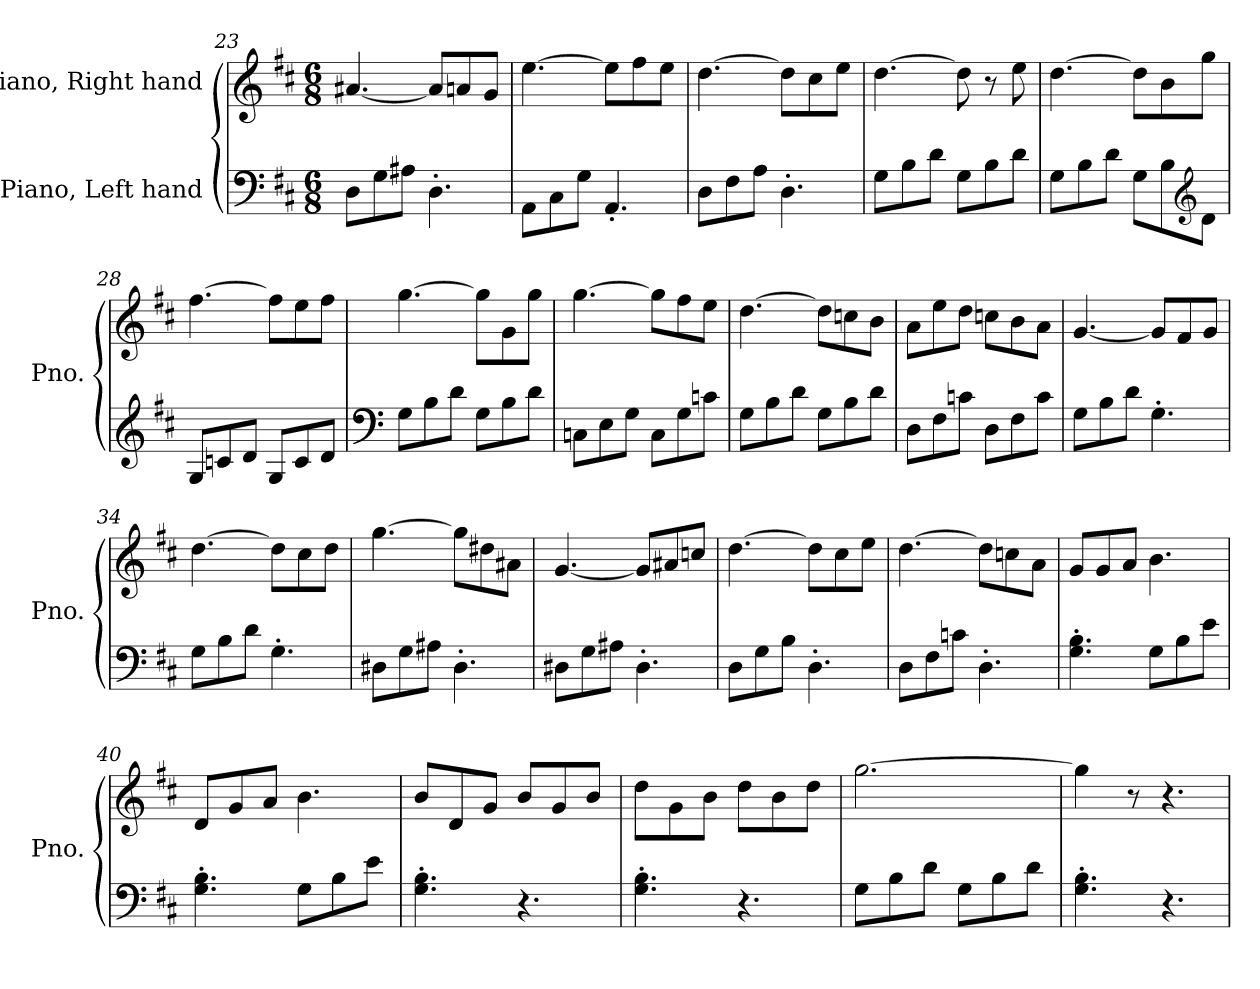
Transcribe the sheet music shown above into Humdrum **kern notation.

**kern	**kern
*part2	*part1
*staff2	*staff1
*I"Piano, Left hand	*I"Piano, Right hand
*I'Pno.	*I'Pno.
*clefF4	*clefG2
*k[f#c#]	*k[f#c#]
*M6/8	*M6/8
=23	=23
8D\L	[4.a#X/
8G\	.
8A#X\J	.
4.D'\	8a#/L]
.	8an/
.	8g/J
=24	=24
8AA\L	[4.ee\
8C#\	.
8G\J	.
4.AA'/	8ee\L]
.	8ff#\
.	8ee\J
=25	=25
8D\L	[4.dd\
8F#\	.
8A\J	.
4.D'\	8dd\L]
.	8cc#\
.	8ee\J
=26	=26
8G\L	[4.dd\
8B\	.
8d\J	.
8G\L	8dd\]
8B\	8r
8d\J	8ee\
!!LO:LB:g=z
=27	=27
8G\L	[4.dd\
8B\	.
8d\J	.
8G\L	8dd\L]
8B\	8b\
*clefG2	*
8d\J	8gg\J
=28	=28
8G/L	[4.ff#\
8cn/	.
8d/J	.
8G/L	8ff#\L]
8c/	8ee\
8d/J	8ff#\J
=29	=29
*clefF4	*
8G\L	[4.gg\
8B\	.
8d\J	.
8G\L	8gg\L]
8B\	8g\
8d\J	8gg\J
=30	=30
8Cn\L	[4.gg\
8E\	.
8G\J	.
8C\L	8gg\L]
8G\	8ff#\
8cn\J	8ee\J
=31	=31
8G\L	[4.dd\
8B\	.
8d\J	.
8G\L	8dd\L]
8B\	8ccn\
8d\J	8b\J
!!LO:PB:g=z
=32	=32
8D\L	8a\L
8F#\	8ee\
8cn\J	8dd\J
8D\L	8ccn\L
8F#\	8b\
8c\J	8a\J
=33	=33
8G\L	[4.g/
8B\	.
8d\J	.
4.G'\	8g/L]
.	8f#/
.	8g/J
=34	=34
8G\L	[4.dd\
8B\	.
8d\J	.
4.G'\	8dd\L]
.	8cc#\
.	8dd\J
=35	=35
8D#X\L	[4.gg\
8G\	.
8A#X\J	.
4.D#'\	8gg\L]
.	8dd#X\
.	8a#X\J
=36	=36
8D#X\L	[4.g/
8G\	.
8A#X\J	.
4.D#'\	8g/L]
.	8a#X/
.	8ccn/J
!!LO:LB:g=z
=37	=37
8D\L	[4.dd\
8G\	.
8B\J	.
4.D'\	8dd\L]
.	8cc#\
.	8ee\J
=38	=38
8D\L	[4.dd\
8F#\	.
8cn\J	.
4.D'\	8dd\L]
.	8ccn\
.	8a\J
=39	=39
4.G\' 4.B\'	8g/L
.	8g/
.	8a/J
8G\L	4.b\
8B\	.
8e\J	.
=40	=40
4.G\' 4.B\'	8d/L
.	8g/
.	8a/J
8G\L	4.b\
8B\	.
8e\J	.
=41	=41
4.G\' 4.B\'	8b/L
.	8d/
.	8g/J
4.r	8b/L
.	8g/
.	8b/J
=42	=42
4.G\' 4.B\'	8dd\L
.	8g\
.	8b\J
4.r	8dd\L
.	8b\
.	8dd\J
!!LO:LB:g=z
=43	=43
8G\L	[2.gg\
8B\	.
8d\J	.
8G\L	.
8B\	.
8d\J	.
=44	=44
4.G\' 4.B\'	4gg\]
.	8r
4.r	4.r
=	=
*-	*-
